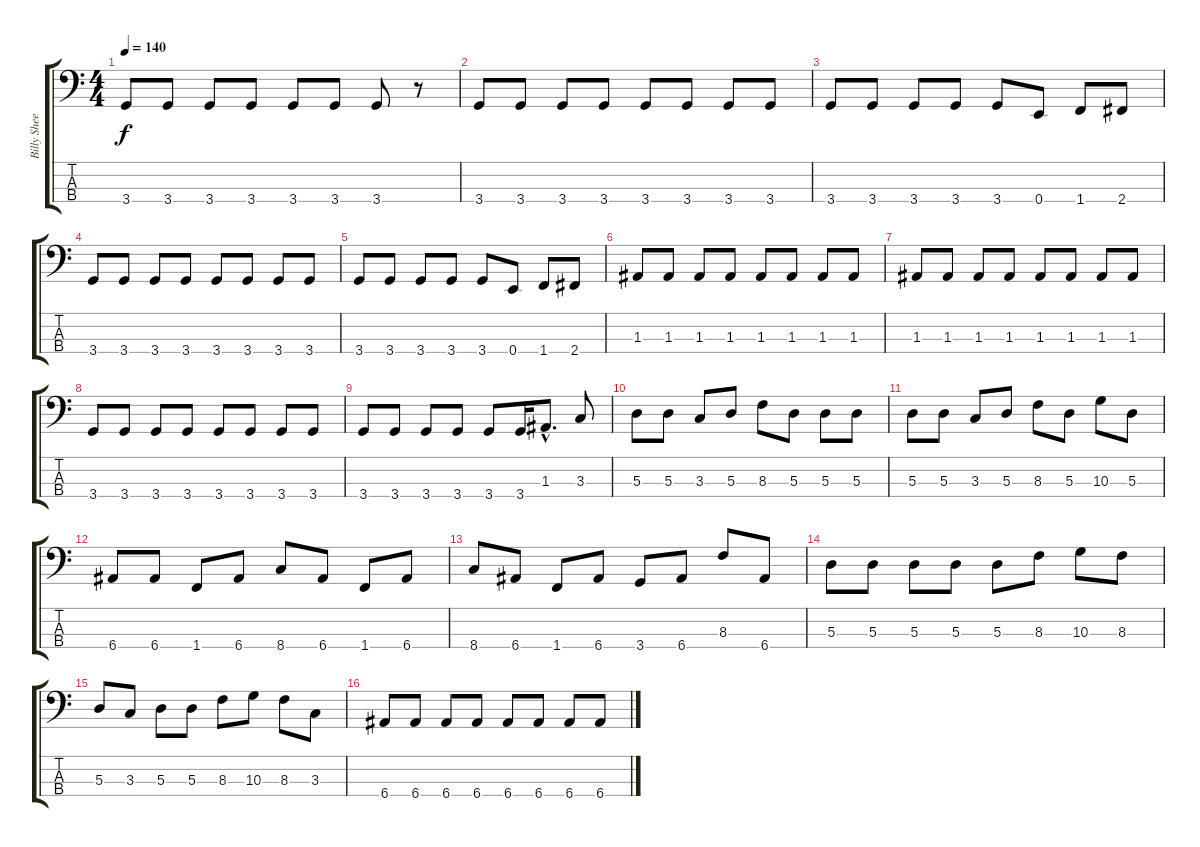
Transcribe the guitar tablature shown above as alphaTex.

\track ("Billy Sheenan" "Billy Shee") {instrument electricbassfinger}
\staff {score tabs}
\tuning (G2 D2 A1 E1) {hide}
\ts (4 4)
\tempo 140
\clef f4
\ks c
3.4.8{dy f} 3.4.8 3.4.8 3.4.8 3.4.8 3.4.8 3.4.8 r.8 |
3.4.8 3.4.8 3.4.8 3.4.8 3.4.8 3.4.8 3.4.8 3.4.8 |
3.4.8 3.4.8 3.4.8 3.4.8 3.4.8 0.4.8 1.4.8 2.4.8 |
3.4.8 3.4.8 3.4.8 3.4.8 3.4.8 3.4.8 3.4.8 3.4.8 |
3.4.8 3.4.8 3.4.8 3.4.8 3.4.8 0.4.8 1.4.8 2.4.8 |
1.3.8 1.3.8 1.3.8 1.3.8 1.3.8 1.3.8 1.3.8 1.3.8 |
1.3.8 1.3.8 1.3.8 1.3.8 1.3.8 1.3.8 1.3.8 1.3.8 |
3.4.8 3.4.8 3.4.8 3.4.8 3.4.8 3.4.8 3.4.8 3.4.8 |
3.4.8 3.4.8 3.4.8 3.4.8 3.4.8 3.4.16 1.3{hac}.8{d} 3.3.8 |
5.3.8 5.3.8 3.3.8 5.3.8 8.3.8 5.3.8 5.3.8 5.3.8 |
5.3.8 5.3.8 3.3.8 5.3.8 8.3.8 5.3.8 10.3.8 5.3.8 |
6.4.8 6.4.8 1.4.8 6.4.8 8.4.8 6.4.8 1.4.8 6.4.8 |
8.4.8 6.4.8 1.4.8 6.4.8 3.4.8 6.4.8 8.3.8 6.4.8 |
5.3.8 5.3.8 5.3.8 5.3.8 5.3.8 8.3.8 10.3.8 8.3.8 |
5.3.8 3.3.8 5.3.8 5.3.8 8.3.8 10.3.8 8.3.8 3.3.8 |
6.4.8 6.4.8 6.4.8 6.4.8 6.4.8 6.4.8 6.4.8 6.4.8
